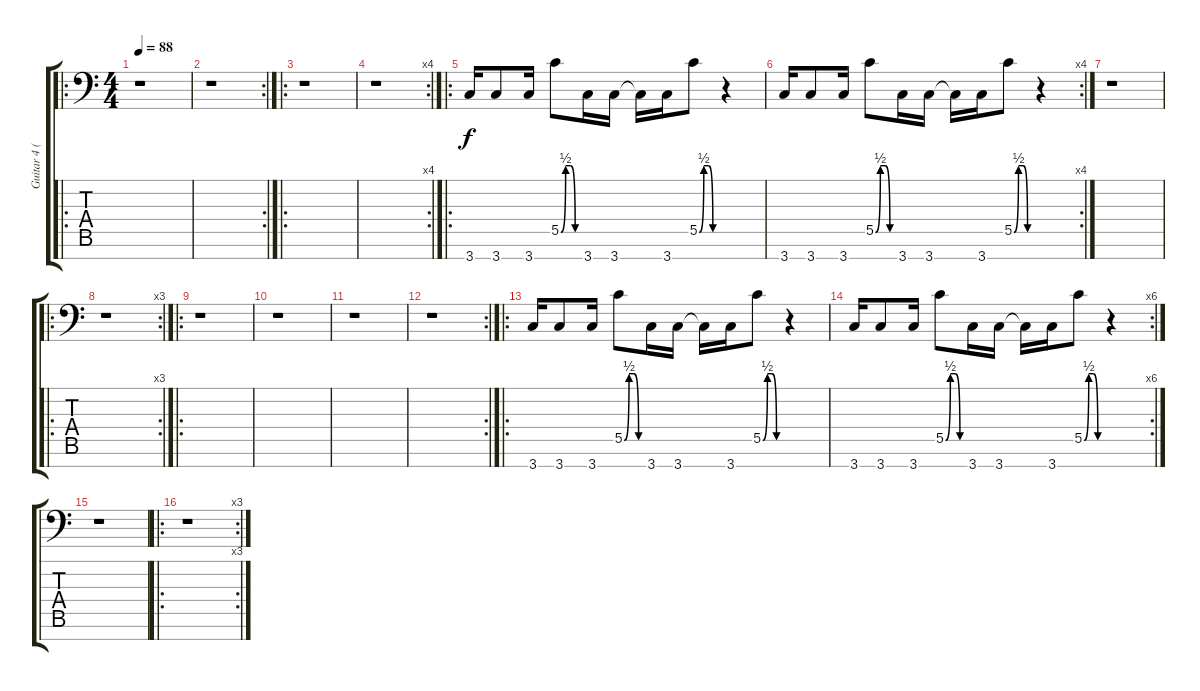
\track ("Guitar 4 (Clean)" "Guitar 4 (") {instrument electricguitarclean}
\staff {score tabs}
\tuning (D4 A3 F3 C3 G2 D2 A1) {hide}
\ro
\ts (4 4)
\tempo 88
\clef f4
\ks c
r.1{dy f instrument electricguitarclean} |
\rc 2
r.1 |
\ro
r.1 |
\rc 4
r.1 |
\ro
3.7.16 3.7.8 3.7.16 5.5{be (custom 0 0 15 2 30 2 45 0 60 0)}.8 3.7.16 3.7.16 3.7{t}.16 3.7.16 5.5{be (custom 0 0 15 2 30 2 45 0 60 0)}.8 r.4 |
\rc 4
3.7.16 3.7.8 3.7.16 5.5{be (custom 0 0 15 2 30 2 45 0 60 0)}.8 3.7.16 3.7.16 3.7{t}.16 3.7.16 5.5{be (custom 0 0 15 2 30 2 45 0 60 0)}.8 r.4 |
r.1 |
\ro
\rc 3
r.1 |
\ro
r.1 |
r.1 |
r.1 |
\rc 2
r.1 |
\ro
3.7.16 3.7.8 3.7.16 5.5{be (custom 0 0 15 2 30 2 45 0 60 0)}.8 3.7.16 3.7.16 3.7{t}.16 3.7.16 5.5{be (custom 0 0 15 2 30 2 45 0 60 0)}.8 r.4 |
\rc 6
3.7.16 3.7.8 3.7.16 5.5{be (custom 0 0 15 2 30 2 45 0 60 0)}.8 3.7.16 3.7.16 3.7{t}.16 3.7.16 5.5{be (custom 0 0 15 2 30 2 45 0 60 0)}.8 r.4 |
r.1 |
\ro
\rc 3
r.1
